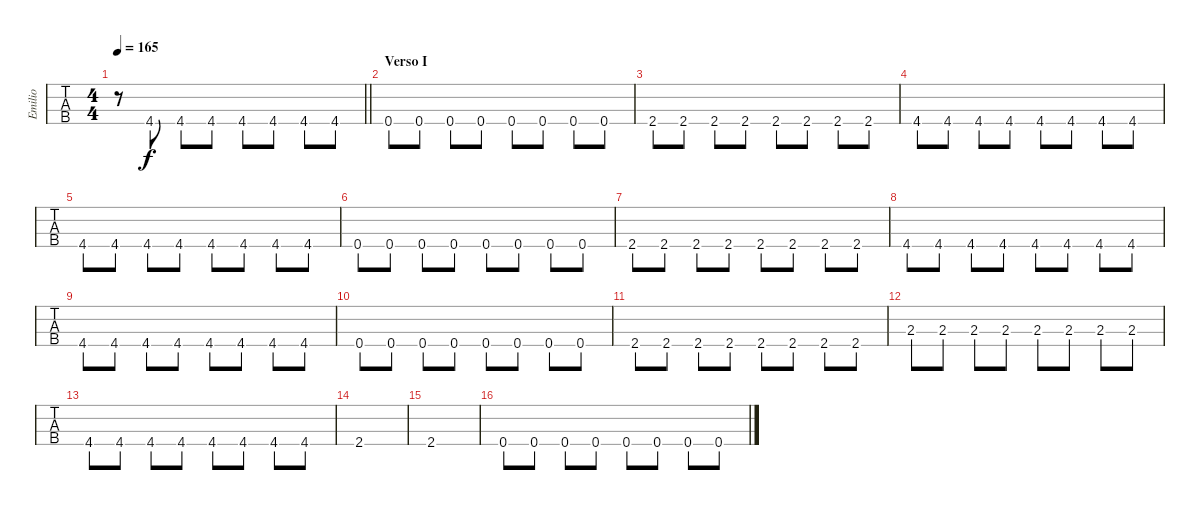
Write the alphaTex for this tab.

\track ("Emilio" "Emilio") {instrument electricbasspick}
\staff {tabs}
\tuning (G2 D2 A1 E1) {hide}
\ts (4 4)
\tempo 165
\clef f4
\barLineRight lightlight
\ks c
r.8{dy f} 4.4.8 4.4.8 4.4.8 4.4.8 4.4.8 4.4.8 4.4.8 |
\section ("" "Verso I")
0.4.8 0.4.8 0.4.8 0.4.8 0.4.8 0.4.8 0.4.8 0.4.8 |
2.4.8 2.4.8 2.4.8 2.4.8 2.4.8 2.4.8 2.4.8 2.4.8 |
4.4.8 4.4.8 4.4.8 4.4.8 4.4.8 4.4.8 4.4.8 4.4.8 |
4.4.8 4.4.8 4.4.8 4.4.8 4.4.8 4.4.8 4.4.8 4.4.8 |
0.4.8 0.4.8 0.4.8 0.4.8 0.4.8 0.4.8 0.4.8 0.4.8 |
2.4.8 2.4.8 2.4.8 2.4.8 2.4.8 2.4.8 2.4.8 2.4.8 |
4.4.8 4.4.8 4.4.8 4.4.8 4.4.8 4.4.8 4.4.8 4.4.8 |
4.4.8 4.4.8 4.4.8 4.4.8 4.4.8 4.4.8 4.4.8 4.4.8 |
0.4.8 0.4.8 0.4.8 0.4.8 0.4.8 0.4.8 0.4.8 0.4.8 |
2.4.8 2.4.8 2.4.8 2.4.8 2.4.8 2.4.8 2.4.8 2.4.8 |
2.3.8 2.3.8 2.3.8 2.3.8 2.3.8 2.3.8 2.3.8 2.3.8 |
4.4.8 4.4.8 4.4.8 4.4.8 4.4.8 4.4.8 4.4.8 4.4.8 |
2.4.1 |
2.4.1 |
0.4.8 0.4.8 0.4.8 0.4.8 0.4.8 0.4.8 0.4.8 0.4.8
